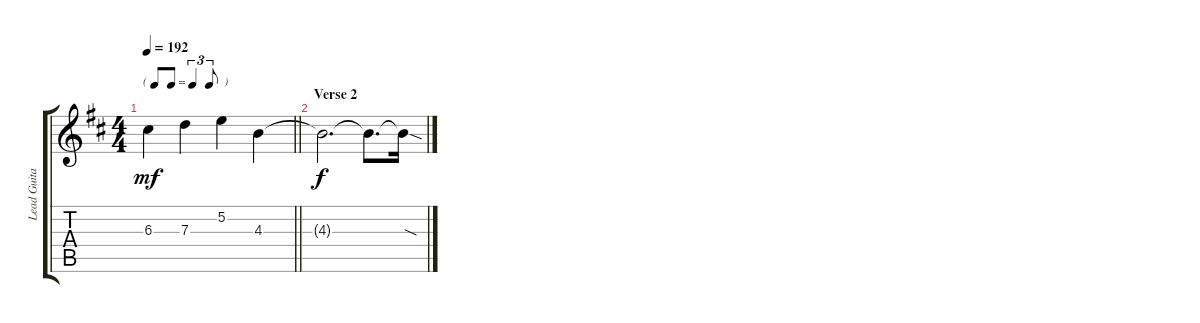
\track ("Lead Guitar" "Lead Guita") {instrument overdrivenguitar}
\staff {score tabs}
\tuning (E4 B3 G3 D3 A2 E2) {hide}
\ts (4 4)
\tf triplet8th
\tempo 192
\clef g2
\barLineRight lightlight
\ks bminor
6.3.4{dy mf} 7.3.4 5.2.4 4.3.4 |
\section ("" "Verse 2")
4.3{t}.2{d dy f} 4.3{t}.8{d} 4.3{sod t}.16
